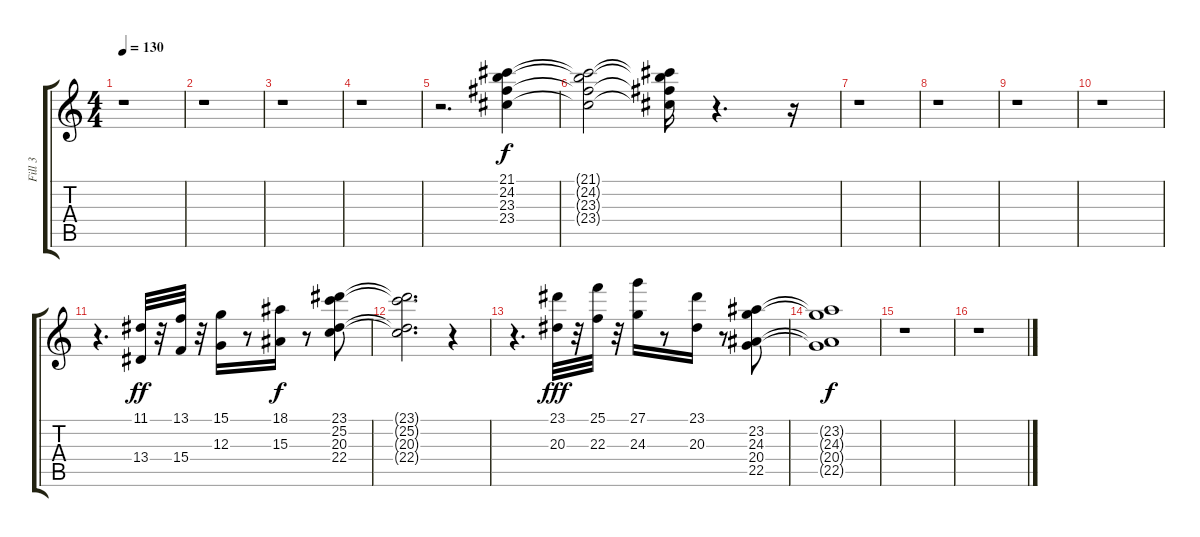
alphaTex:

\track ("Fill 3" "Fill 3") {instrument trumpet}
\staff {score tabs}
\tuning (E4 B3 G3 D3 A2 E2) {hide}
\ts (4 4)
\tempo 130
\clef g2
\ks c
r.1{dy f} |
r.1 |
r.1 |
r.1 |
r.2{d} (21.1 24.2 23.3 23.4).4{volume 11} |
(21.1{t} 24.2{t} 23.3{t} 23.4{t}).2 (21.1{t} 24.2{t} 23.3{t} 23.4{t}).16 r.4{d} r.16 |
r.1 |
r.1 |
r.1 |
r.1 |
r.4{d} (11.1 13.4).32{dy ff volume 11} r.32 (13.1 15.4).32 r.32 (15.1 12.3).16 r.8 (18.1 15.3).16{dy f} r.8 (23.1 25.2 20.3 22.4).8 |
(23.1{t} 25.2{t} 20.3{t} 22.4{t}).2{d} r.4 |
r.4{d} (23.1 20.3).32{dy fff volume 9} r.32 (25.1 22.3).32 r.32 (27.1 24.3).16 r.8 (23.1 20.3).16{volume 8} r.8 (23.2 24.3 20.4 22.5).8{volume 5} |
(23.2{t} 24.3{t} 20.4{t} 22.5{t}).1{dy f} |
r.1 |
r.1
